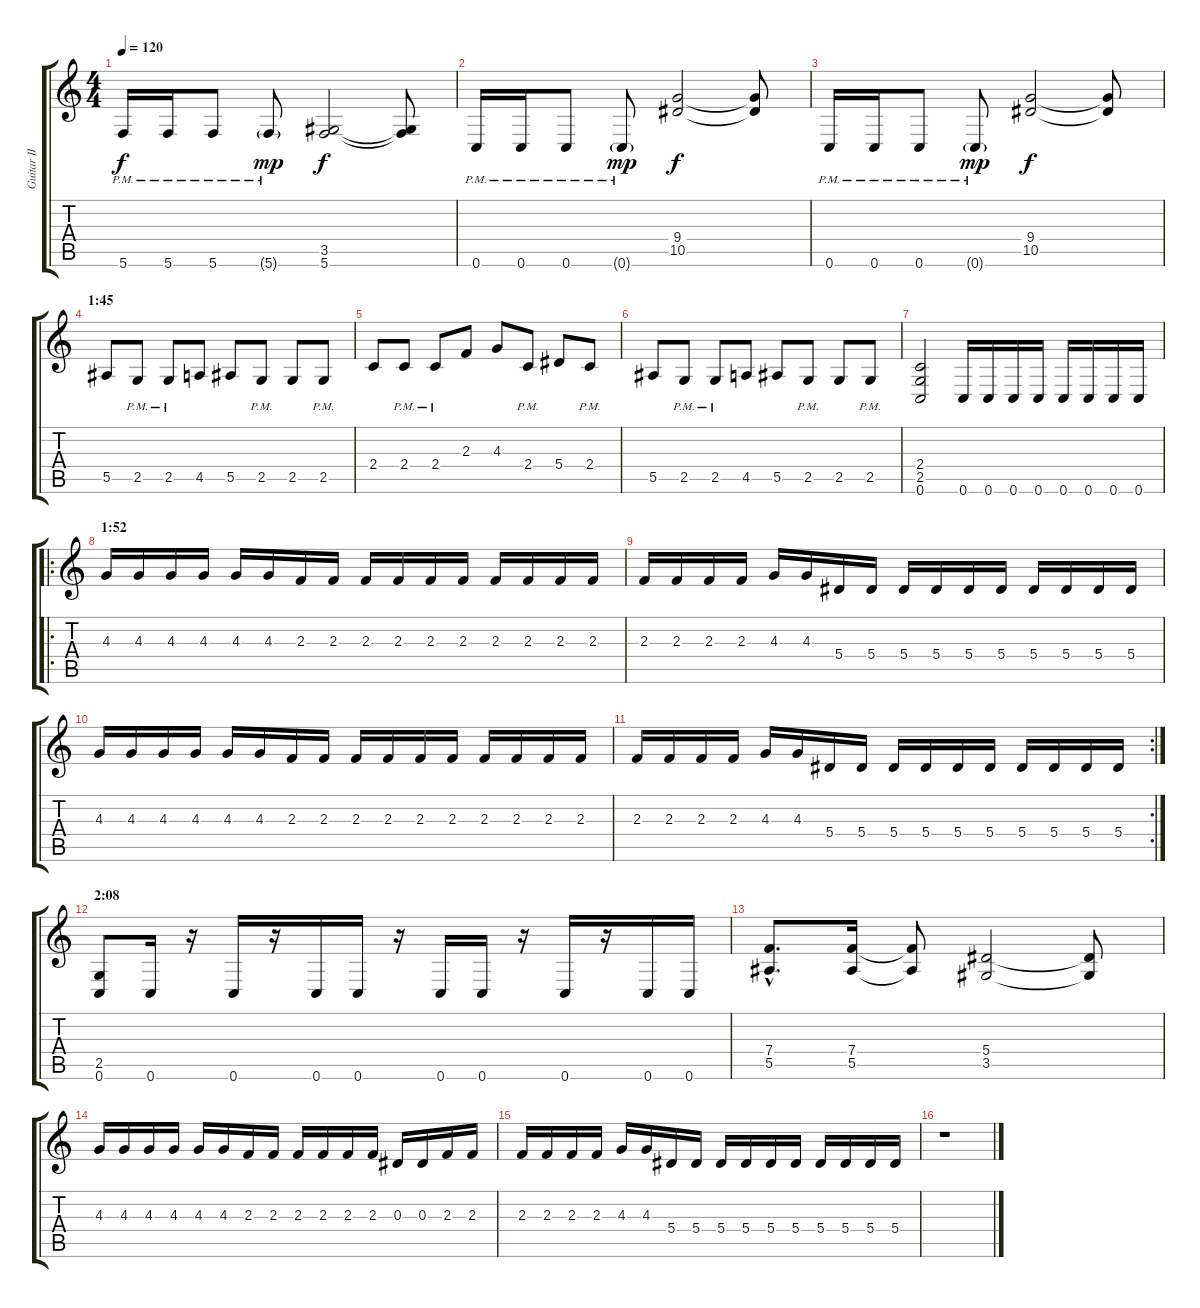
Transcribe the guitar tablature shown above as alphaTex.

\track ("Guitar II" "Guitar II") {instrument overdrivenguitar}
\staff {score tabs}
\tuning (C4 G3 Eb3 Bb2 F2 C2) {hide}
\ts (4 4)
\tempo 120
\clef g2
\ks c
5.6{pm}.16{dy f} 5.6{pm}.16 5.6{pm}.8 5.6{g pm}.8{dy mp} (3.5 5.6).2{dy f} (3.5{t} 5.6{t}).8 |
0.6{pm}.16 0.6{pm}.16 0.6{pm}.8 0.6{g pm}.8{dy mp} (9.4 10.5).2{dy f} (9.4{t} 10.5{t}).8 |
0.6{pm}.16 0.6{pm}.16 0.6{pm}.8 0.6{g pm}.8{dy mp} (9.4 10.5).2{dy f} (9.4{t} 10.5{t}).8 |
\section ("" "1:45")
5.5.8 2.5{pm}.8 2.5{pm}.8 4.5.8 5.5.8 2.5{pm}.8 2.5.8 2.5{pm}.8 |
2.4.8 2.4{pm}.8 2.4{pm}.8 2.3.8 4.3.8 2.4{pm}.8 5.4.8 2.4{pm}.8 |
5.5.8 2.5{pm}.8 2.5{pm}.8 4.5.8 5.5.8 2.5{pm}.8 2.5.8 2.5{pm}.8 |
(2.4 2.5 0.6).2 0.6.16 0.6.16 0.6.16 0.6.16 0.6.16 0.6.16 0.6.16 0.6.16 |
\ro
\section ("" "1:52")
4.3.16 4.3.16 4.3.16 4.3.16 4.3.16 4.3.16 2.3.16 2.3.16 2.3.16 2.3.16 2.3.16 2.3.16 2.3.16 2.3.16 2.3.16 2.3.16 |
2.3.16 2.3.16 2.3.16 2.3.16 4.3.16 4.3.16 5.4.16 5.4.16 5.4.16 5.4.16 5.4.16 5.4.16 5.4.16 5.4.16 5.4.16 5.4.16 |
4.3.16 4.3.16 4.3.16 4.3.16 4.3.16 4.3.16 2.3.16 2.3.16 2.3.16 2.3.16 2.3.16 2.3.16 2.3.16 2.3.16 2.3.16 2.3.16 |
\rc 2
2.3.16 2.3.16 2.3.16 2.3.16 4.3.16 4.3.16 5.4.16 5.4.16 5.4.16 5.4.16 5.4.16 5.4.16 5.4.16 5.4.16 5.4.16 5.4.16 |
\section ("" "2:08")
(2.5 0.6).8 0.6.16 r.16 0.6.16 r.16 0.6.16 0.6.16 r.16 0.6.16 0.6.16 r.16 0.6.16 r.16 0.6.16 0.6.16 |
(7.4{hac} 5.5{hac}).8{d} (7.4 5.5).16 (7.4{t} 5.5{t}).8 (5.4 3.5).2 (5.4{t} 3.5{t}).8 |
4.3.16 4.3.16 4.3.16 4.3.16 4.3.16 4.3.16 2.3.16 2.3.16 2.3.16 2.3.16 2.3.16 2.3.16 0.3.16 0.3.16 2.3.16 2.3.16 |
2.3.16 2.3.16 2.3.16 2.3.16 4.3.16 4.3.16 5.4.16 5.4.16 5.4.16 5.4.16 5.4.16 5.4.16 5.4.16 5.4.16 5.4.16 5.4.16 |
r.1
